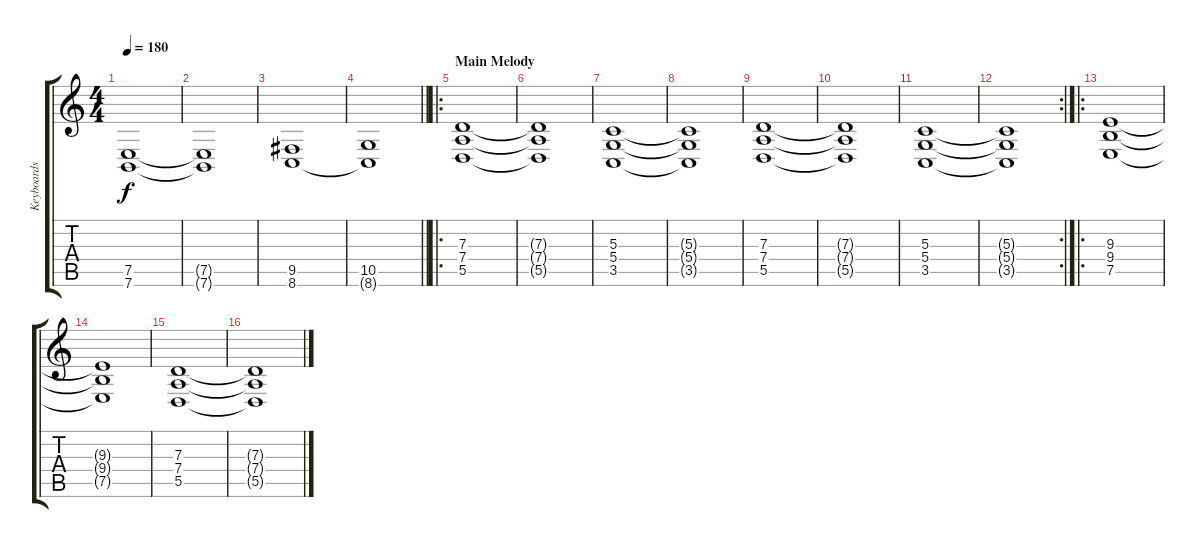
\track ("Keyboards 2" "Keyboards ") {instrument stringensemble1}
\staff {score tabs}
\tuning (E4 B3 G3 D3 A2 E2) {hide}
\ts (4 4)
\tempo 180
\clef g2
\ks c
(7.5 7.6).1{dy f} |
(7.5{t} 7.6{t}).1 |
(9.5 8.6).1 |
\barLineRight lightlight
(10.5 8.6{t}).1 |
\ro
\section ("" "Main Melody")
(7.3 7.4 5.5).1 |
(7.3{t} 7.4{t} 5.5{t}).1 |
(5.3 5.4 3.5).1 |
(5.3{t} 5.4{t} 3.5{t}).1 |
(7.3 7.4 5.5).1 |
(7.3{t} 7.4{t} 5.5{t}).1 |
(5.3 5.4 3.5).1 |
\rc 2
(5.3{t} 5.4{t} 3.5{t}).1 |
\ro
(9.3 9.4 7.5).1 |
(9.3{t} 9.4{t} 7.5{t}).1 |
(7.3 7.4 5.5).1 |
(7.3{t} 7.4{t} 5.5{t}).1
